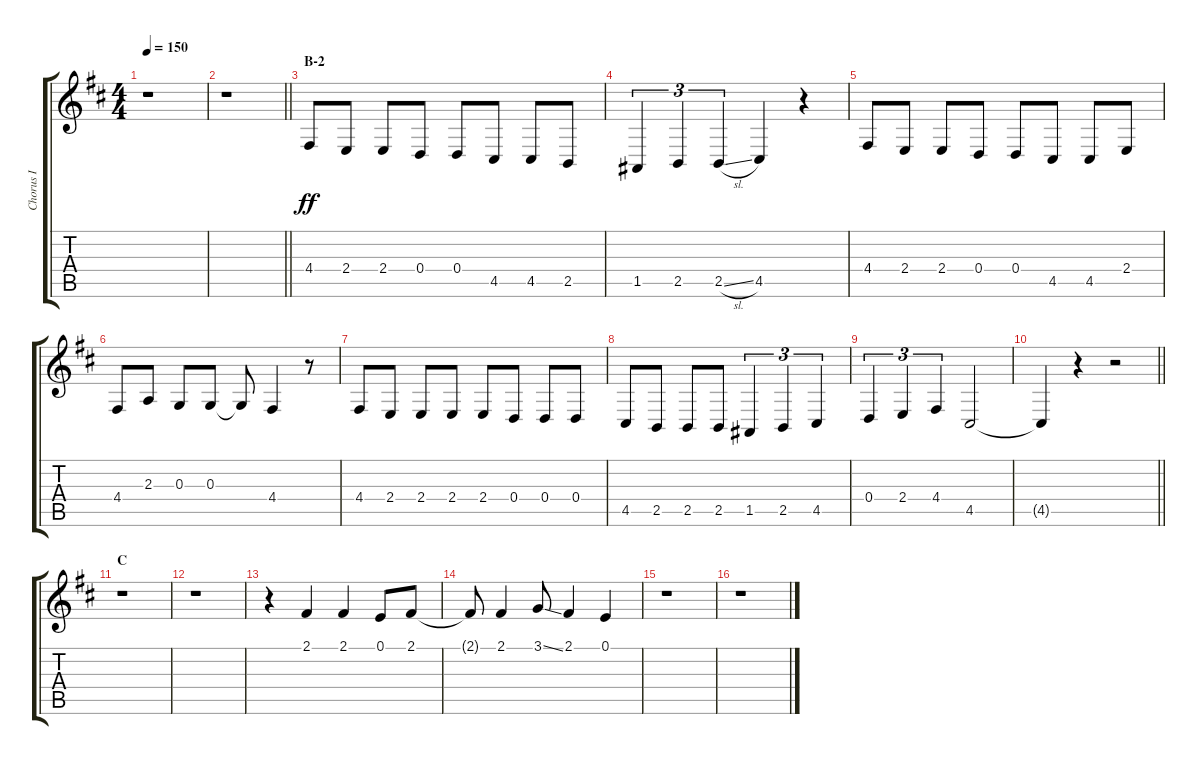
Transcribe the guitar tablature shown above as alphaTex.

\track ("Chorus I" "Chorus I") {instrument voiceoohs}
\staff {score tabs}
\tuning (E4 B3 G3 D3 A2 E2) {hide}
\ts (4 4)
\tempo 150
\clef g2
\ks d
r.1{dy ff} |
\barLineRight lightlight
r.1 |
\section ("" "B-2")
4.4.8 2.4.8 2.4.8 0.4.8 0.4.8 4.5.8 4.5.8 2.5.8 |
1.5.4{tu (3 2)} 2.5.4{tu (3 2)} 2.5{sl}.4{tu (3 2)} 4.5.4 r.4 |
4.4.8 2.4.8 2.4.8 0.4.8 0.4.8 4.5.8 4.5.8 2.4.8 |
4.4.8 2.3.8 0.3.8 0.3.8 0.3{t}.8 4.4.4 r.8 |
4.4.8 2.4.8 2.4.8 2.4.8 2.4.8 0.4.8 0.4.8 0.4.8 |
4.5.8 2.5.8 2.5.8 2.5.8 1.5.4{tu (3 2)} 2.5.4{tu (3 2)} 4.5.4{tu (3 2)} |
0.4.4{tu (3 2)} 2.4.4{tu (3 2)} 4.4.4{tu (3 2)} 4.5.2 |
\barLineRight lightlight
4.5{t}.4 r.4 r.2 |
\section ("" "C")
r.1 |
r.1 |
r.4 2.1.4 2.1.4 0.1.8 2.1.8 |
2.1{t}.8 2.1.4 3.1{ss}.8 2.1.4 0.1.4 |
r.1 |
r.1
